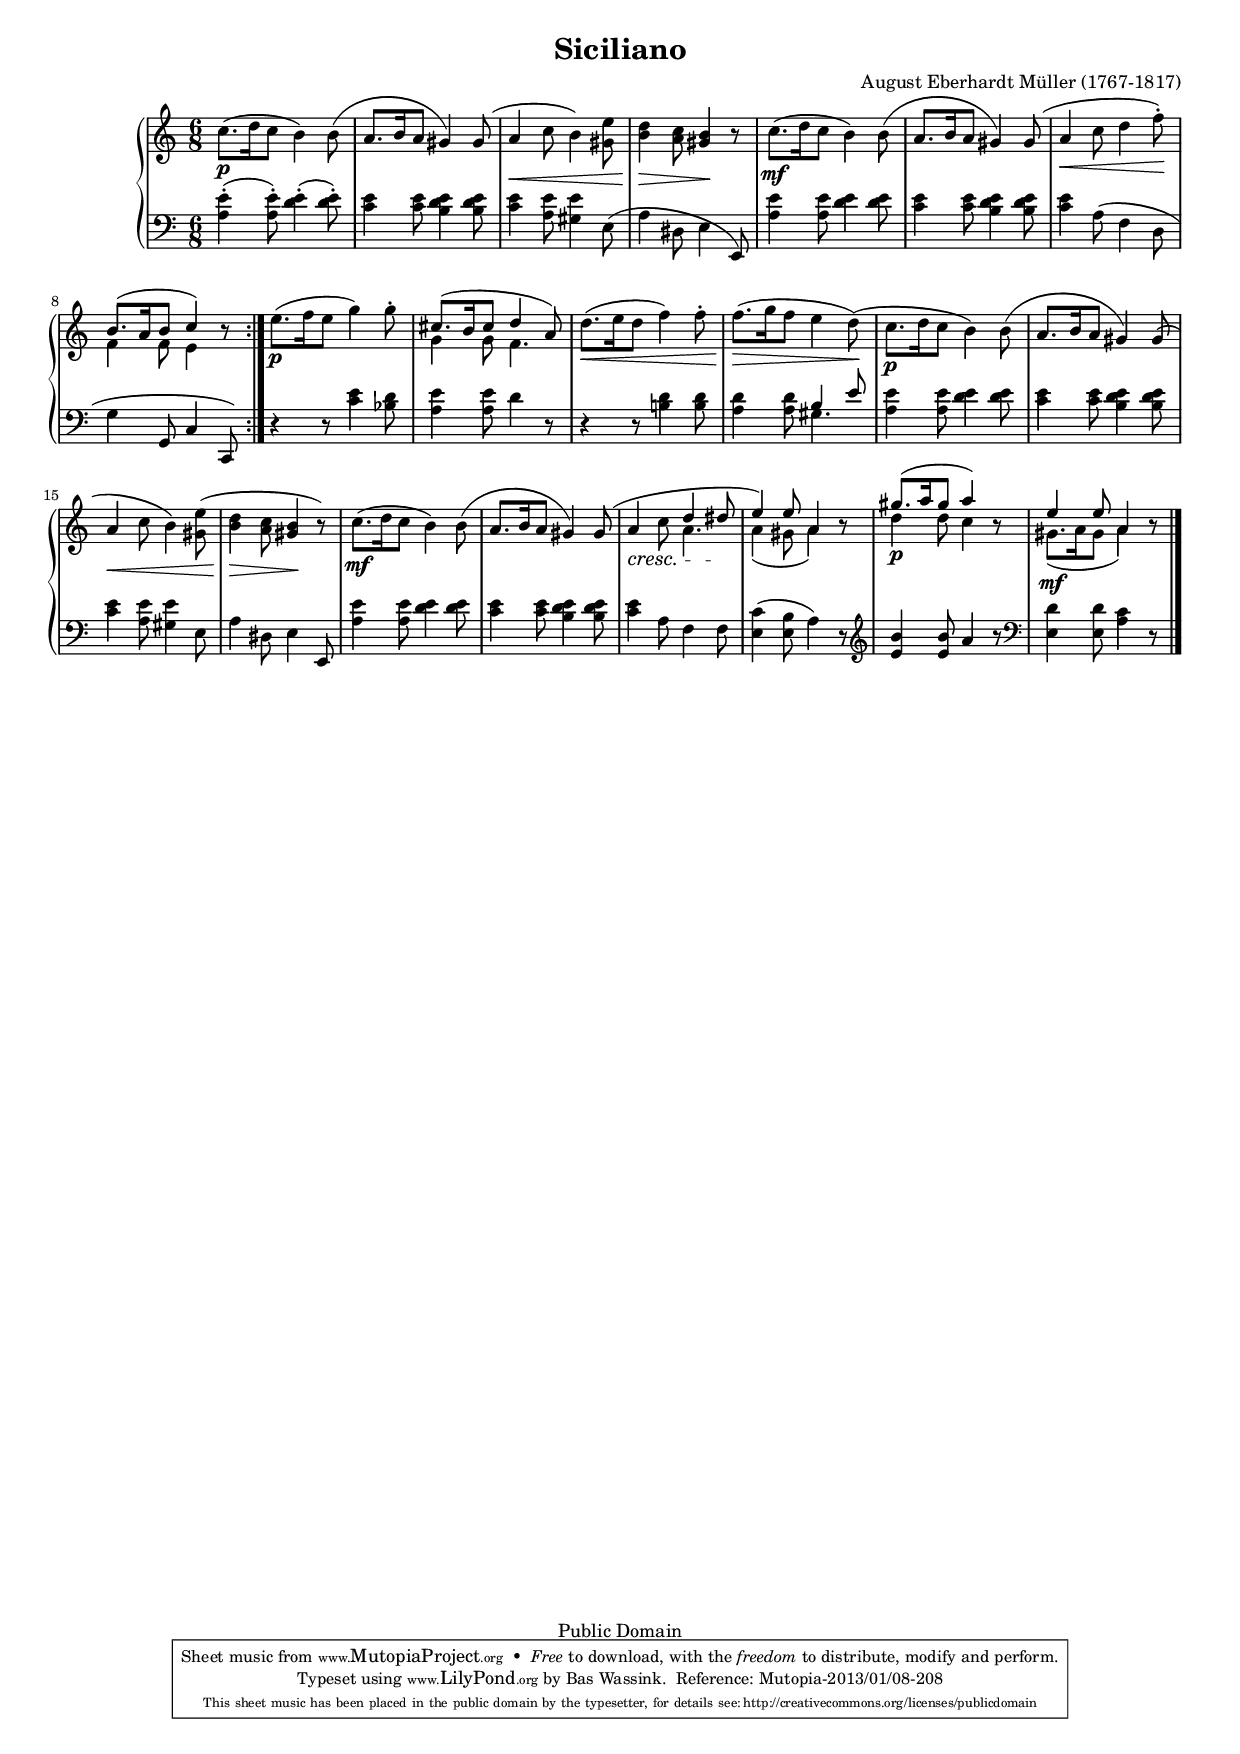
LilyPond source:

\version "2.16.1"
#(set-global-staff-size 16)
\include "nederlands.ly"
\header {
  title             = "Siciliano"
  composer          = "August Eberhardt Müller (1767-1817)"
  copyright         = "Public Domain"
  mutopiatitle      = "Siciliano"
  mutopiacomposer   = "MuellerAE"
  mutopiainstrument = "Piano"
  date              = "18th Century"
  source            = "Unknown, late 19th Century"
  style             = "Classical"
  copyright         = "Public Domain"
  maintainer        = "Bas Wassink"
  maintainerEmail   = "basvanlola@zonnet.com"

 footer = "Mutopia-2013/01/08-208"
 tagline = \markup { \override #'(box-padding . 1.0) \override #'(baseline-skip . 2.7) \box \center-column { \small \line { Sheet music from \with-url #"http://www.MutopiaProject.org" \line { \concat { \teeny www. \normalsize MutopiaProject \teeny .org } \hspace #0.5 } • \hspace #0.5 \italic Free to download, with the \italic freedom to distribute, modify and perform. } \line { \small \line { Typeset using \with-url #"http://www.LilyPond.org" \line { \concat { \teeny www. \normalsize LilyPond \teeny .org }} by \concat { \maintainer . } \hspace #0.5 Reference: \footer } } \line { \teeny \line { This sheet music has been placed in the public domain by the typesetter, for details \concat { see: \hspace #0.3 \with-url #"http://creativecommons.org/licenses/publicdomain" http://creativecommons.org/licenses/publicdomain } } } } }
}

Global =  {\key a\minor \time 6/8}
staffUp = \change Staff = "up"
staffDown = \change Staff = "down"
Treble = \clef treble
Bass = \clef bass

VoiceI =  \relative c'' {
  \repeat volta 2 {
  
  \stemNeutral \slurNeutral c8.\p ( d16 c8  b4) b8 (
  a8. b16 a8  gis4) gis8 (
  a4\< c8  b4) <gis e'>8
  <b d>4\> <a c>8 <gis b>4\! r8
  
  c8.\mf ( d16 c8  b4) b8 (
  a8. b16 a8  gis4) gis8 (
  a4\< c8 d4  f8)-.\!
  \stemUp \slurUp b,8. ( a16 b8  c4) \stemNeutral \slurNeutral r8
  }
  
  e8.\p ( f16 e8  g4) g8-.
  \stemUp \slurUp cis,8. ( b16 cis8 d4 \stemNeutral  a8)
  \slurNeutral d8.\< ( e16 d8  f4) f8-.
  f8.\> ( g16 f8 e4  d8)\! (
  
  c8.\p d16 c8  b4) b8 (
  a8. b16 a8  gis4) gis8 (
  a4\< c8  b4) <gis e' >8(
  <b d>4\> <a c>8 <gis b>4\! r8)
  
  c8.\mf ( d16 c8  b4) b8 (
  a8. b16 a8  gis4) \slurUp gis8 (
  a4\cresc c8 \stemUp d4 dis8\!
   e4) e8 a,4 r8
  
  gis'8.\p ( a16 gis8  a4) r8
  e4\mf e8 a,4 r8
  \bar "|."
  }
VoiceII =  \relative c' {
  s2. s s s
  
  s
  s
  s
  \stemDown f4 f8 e4 s8
  
  s2.
  g4 g8 f4.
  s2.
  s4. \staffDown gis,
  
  s2. s s s
  
  s
  s
  s4. \staffUp a'
  \slurDown a4 ( gis8  a4) s8
  
  d4 d8 c4 s8
  gis8. ( a16 gis8  a4) s8
  }

VoiceIII =  \relative c' {
  \stemNeutral \slurNeutral <a e'>4-.( <a e'>8)-. <d e>4-.( <d e>8)-.
  <c e>4 <c e>8 <b d e>4 <b d e>8
  <c e>4 <a e'>8 <gis e'>4 e8 (
  a4 dis,8 e4  e,8)
  
  <a' e'>4 <a e'>8 <d e>4 <d e>8
  <c e>4 <c e>8 <b d e>4 <b d e>8
  <c e>4 a8 ( f4 d8
  g4 g,8 c4  c,8)
  
  r4 r8 <c'' e>4 <bes d>8
  <a e'>4 <a e'>8 d4 r8
  r4 r8 <b! d>4 <b d>8
  <a d>4 <a d>8 \stemUp b4 e8
  
  \stemNeutral <a, e'>4 <a e'>8 <d e>4 <d e>8
  <c e>4 <c e>8 <b d e>4 <b d e>8
  <c e>4 <a e'>8 <gis e'>4 e8
  a4 dis,8 e4 e,8  
  
  <a' e'>4 <a e'>8 <d e>4 <d e>8
  <c e>4 <c e>8 <b d e>4 <b d e>8
  <c e>4 a8 f4 f8
  <e c' >4( <e b'>8  a4) r8
  
  \Treble <e' b'>4 <e b'>8 a4 r8
  \Bass <e, d'>4 <e d'>8 <a c>4 r8
  }

\score { {
\context PianoStaff <<
  \set PianoStaff.midiInstrument = "bright acoustic"
  \context Staff = "up" <<
    \Global \clef treble
    \context Voice=VcI \VoiceI
    \context Voice=VcII \VoiceII
  >>
  \context Staff = "down" <<
    \Global \clef bass
    \context Voice=VcIII \VoiceIII
  >>
>>
}
\layout {}

  \midi {
    \tempo 4 = 84
    }


}

